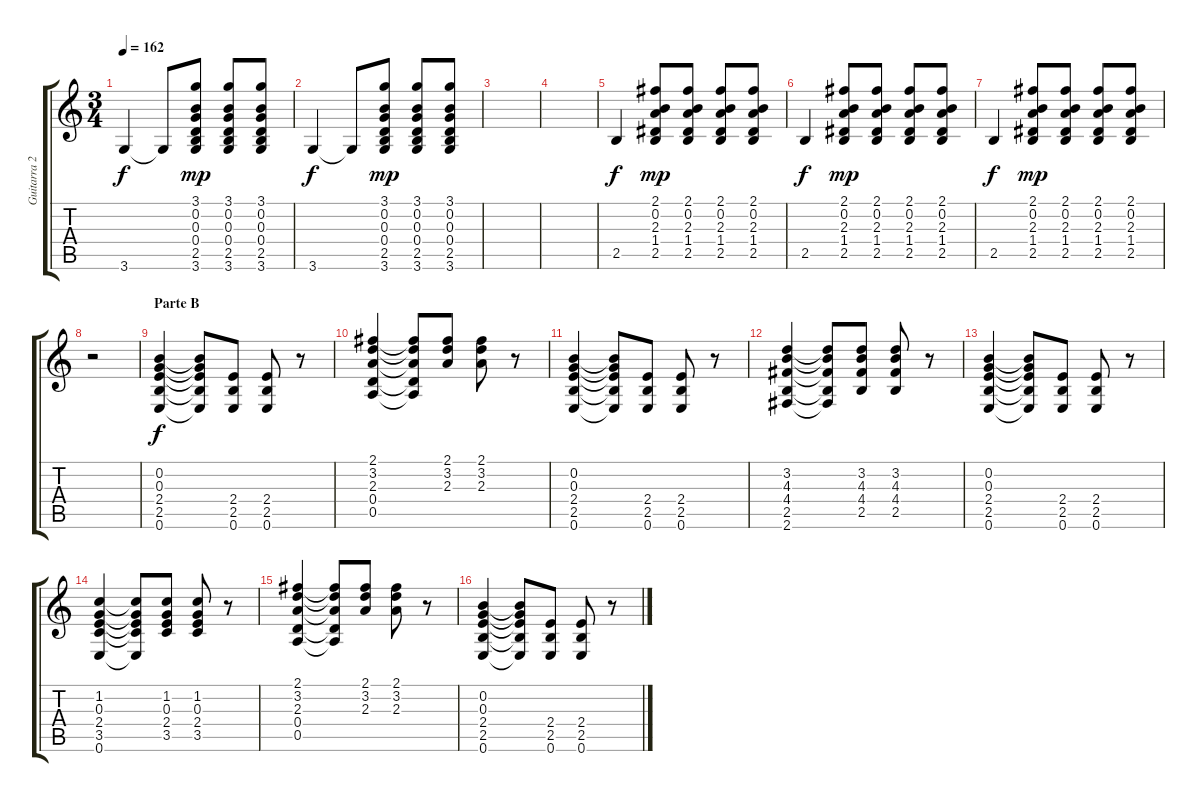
\track ("Guitarra 2" "Guitarra 2") {instrument acousticguitarsteel}
\staff {score tabs}
\tuning (E4 B3 G3 D3 A2 E2) {hide}
\ts (3 4)
\tempo 162
\clef g2
\ks c
3.6.4{dy f} 3.6{t}.8 (3.1 0.2 0.3 0.4 2.5 3.6).8{dy mp} (3.1 0.2 0.3 0.4 2.5 3.6).8 (3.1 0.2 0.3 0.4 2.5 3.6).8 |
3.6.4{dy f} 3.6{t}.8 (3.1 0.2 0.3 0.4 2.5 3.6).8{dy mp} (3.1 0.2 0.3 0.4 2.5 3.6).8 (3.1 0.2 0.3 0.4 2.5 3.6).8 |
|
|
2.5.4{dy f} (2.1 0.2 2.3 1.4 2.5).8{dy mp} (2.1 0.2 2.3 1.4 2.5).8 (2.1 0.2 2.3 1.4 2.5).8 (2.1 0.2 2.3 1.4 2.5).8 |
2.5.4{dy f} (2.1 0.2 2.3 1.4 2.5).8{dy mp} (2.1 0.2 2.3 1.4 2.5).8 (2.1 0.2 2.3 1.4 2.5).8 (2.1 0.2 2.3 1.4 2.5).8 |
2.5.4{dy f} (2.1 0.2 2.3 1.4 2.5).8{dy mp} (2.1 0.2 2.3 1.4 2.5).8 (2.1 0.2 2.3 1.4 2.5).8 (2.1 0.2 2.3 1.4 2.5).8 |
r.2 |
\section ("" "Parte B")
(0.2 0.3 2.4 2.5 0.6).4{dy f volume 9} (0.2{t} 0.3{t} 2.4{t} 2.5{t} 0.6{t}).8 (2.4 2.5 0.6).8 (2.4 2.5 0.6).8 r.8 |
(2.1 3.2 2.3 0.4 0.5).4 (2.1{t} 3.2{t} 2.3{t} 0.4{t} 0.5{t}).8 (2.1 3.2 2.3).8 (2.1 3.2 2.3).8 r.8 |
(0.2 0.3 2.4 2.5 0.6).4 (0.2{t} 0.3{t} 2.4{t} 2.5{t} 0.6{t}).8 (2.4 2.5 0.6).8 (2.4 2.5 0.6).8 r.8 |
(3.2 4.3 4.4 2.5 2.6).4 (3.2{t} 4.3{t} 4.4{t} 2.5{t} 2.6{t}).8 (3.2 4.3 4.4 2.5).8 (3.2 4.3 4.4 2.5).8 r.8 |
(0.2 0.3 2.4 2.5 0.6).4 (0.2{t} 0.3{t} 2.4{t} 2.5{t} 0.6{t}).8 (2.4 2.5 0.6).8 (2.4 2.5 0.6).8 r.8 |
(1.2 0.3 2.4 3.5 0.6).4 (1.2{t} 0.3{t} 2.4{t} 3.5{t} 0.6{t}).8 (1.2 0.3 2.4 3.5).8 (1.2 0.3 2.4 3.5).8 r.8 |
(2.1 3.2 2.3 0.4 0.5).4 (2.1{t} 3.2{t} 2.3{t} 0.4{t} 0.5{t}).8 (2.1 3.2 2.3).8 (2.1 3.2 2.3).8 r.8 |
(0.2 0.3 2.4 2.5 0.6).4 (0.2{t} 0.3{t} 2.4{t} 2.5{t} 0.6{t}).8 (2.4 2.5 0.6).8 (2.4 2.5 0.6).8 r.8
